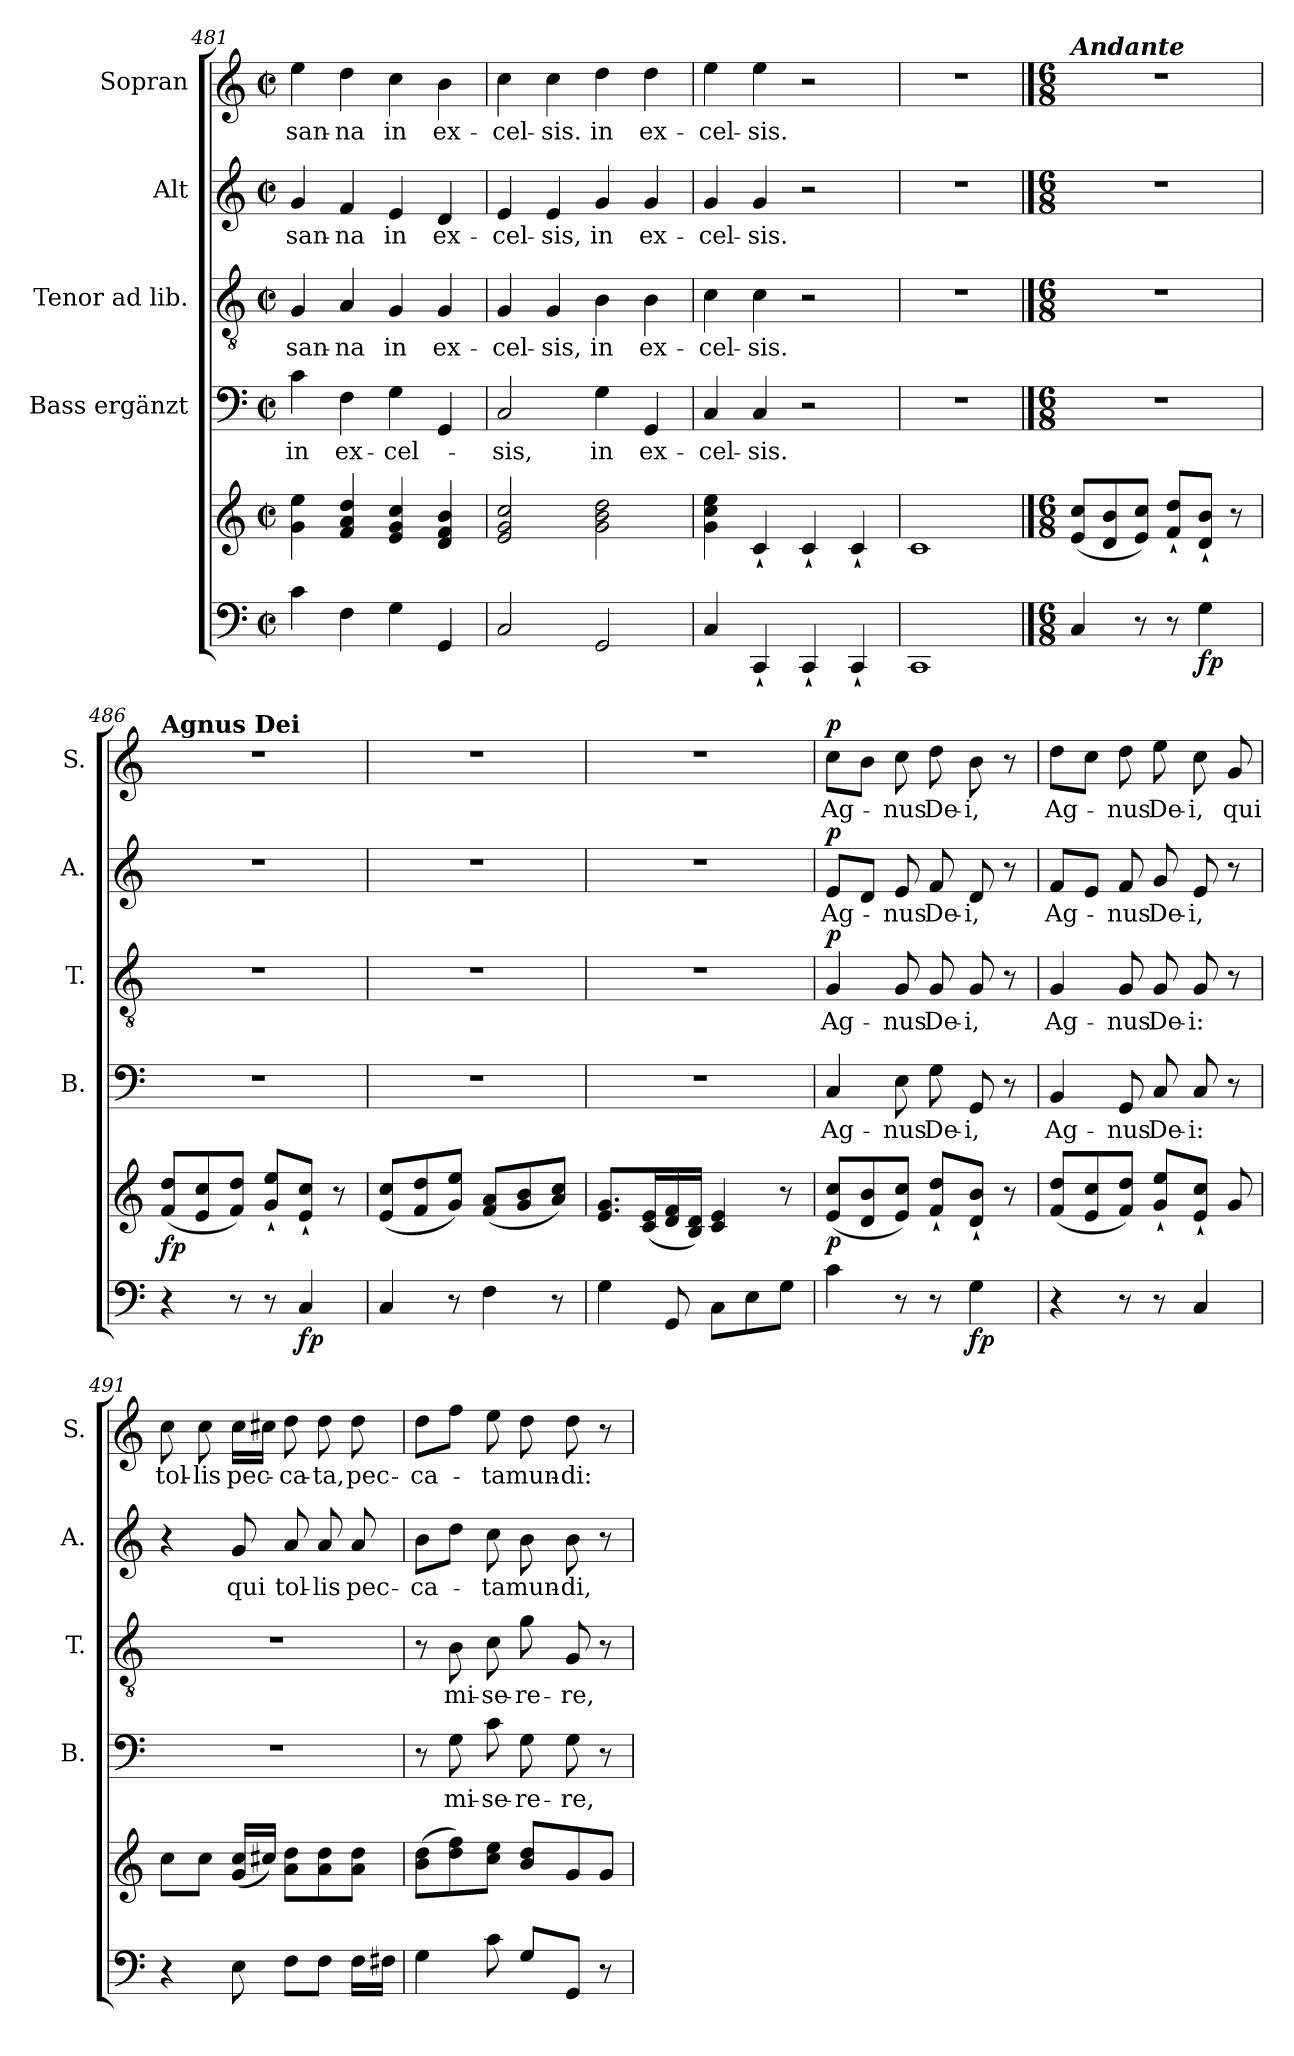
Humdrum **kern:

**kern	**kern	**dynam	**kern	**text	**kern	**text	**dynam	**kern	**text	**dynam	**kern	**text	**dynam
*part5	*part5	*part5	*part4	*part4	*part3	*part3	*part3	*part2	*part2	*part2	*part1	*part1	*part1
*staff6	*staff5	*staff5/6	*staff4	*staff4	*staff3	*staff3	*staff3	*staff2	*staff2	*staff2	*staff1	*staff1	*staff1
*	*	*	*I"Bass ergänzt	*	*I"Tenor ad lib.	*	*	*I"Alt	*	*	*I"Sopran	*	*
*	*	*	*I'B.	*	*I'T.	*	*	*I'A.	*	*	*I'S.	*	*
*clefF4	*clefG2	*	*clefF4	*	*clefGv2	*	*	*clefG2	*	*	*clefG2	*	*
*k[]	*k[]	*	*k[]	*	*k[]	*	*	*k[]	*	*	*k[]	*	*
*C:	*C:	*	*C:	*	*C:	*	*	*C:	*	*	*C:	*	*
*M2/2	*M2/2	*	*M2/2	*	*M2/2	*	*	*M2/2	*	*	*M2/2	*	*
*met(c|)	*met(c|)	*	*met(c|)	*	*met(c|)	*	*	*met(c|)	*	*	*met(c|)	*	*
=481	=481	=481	=481	=481	=481	=481	=481	=481	=481	=481	=481	=481	=481
!	!	!	!	!LO:LY:b	!	!LO:LY:b	!	!	!LO:LY:b	!	!	!LO:LY:b	!
4c\	4g\ 4ee\	.	4c\	in	4G/	-san-	.	4g/	-san-	.	4ee\	-san-	.
!	!	!	!	!LO:LY:b	!	!LO:LY:b	!	!	!LO:LY:b	!	!	!LO:LY:b	!
4F\	4f/ 4a/ 4dd/	.	4F\	ex-	4A/	-na	.	4f/	-na	.	4dd\	-na	.
!	!	!	!	!LO:LY:b	!	!LO:LY:b	!	!	!LO:LY:b	!	!	!LO:LY:b	!
4G\	4e/ 4g/ 4cc/	.	4G\	-cel-	4G/	in	.	4e/	in	.	4cc\	in	.
!	!	!	!	!	!	!LO:LY:b	!	!	!LO:LY:b	!	!	!LO:LY:b	!
4GG/	4d/ 4f/ 4b/	.	4GG/	.	4G/	ex-	.	4d/	ex-	.	4b\	ex-	.
=482	=482	=482	=482	=482	=482	=482	=482	=482	=482	=482	=482	=482	=482
!	!	!	!	!LO:LY:b	!	!LO:LY:b	!	!	!LO:LY:b	!	!	!LO:LY:b	!
2C/	2e/ 2g/ 2cc/	.	2C/	-sis,	4G/	-cel-	.	4e/	-cel-	.	4cc\	-cel-	.
!	!	!	!	!	!	!LO:LY:b	!	!	!LO:LY:b	!	!	!LO:LY:b	!
.	.	.	.	.	4G/	-sis,	.	4e/	-sis,	.	4cc\	-sis.	.
!	!	!	!	!LO:LY:b	!	!LO:LY:b	!	!	!LO:LY:b	!	!	!LO:LY:b	!
2GG/	2g\ 2b\ 2dd\	.	4G\	in	4B\	in	.	4g/	in	.	4dd\	in	.
!	!	!	!	!LO:LY:b	!	!LO:LY:b	!	!	!LO:LY:b	!	!	!LO:LY:b	!
.	.	.	4GG/	ex-	4B\	ex-	.	4g/	ex-	.	4dd\	ex-	.
=483	=483	=483	=483	=483	=483	=483	=483	=483	=483	=483	=483	=483	=483
!	!	!	!	!LO:LY:b	!	!LO:LY:b	!	!	!LO:LY:b	!	!	!LO:LY:b	!
4C/	4g\ 4cc\ 4ee\	.	4C/	-cel-	4c\	-cel-	.	4g/	-cel-	.	4ee\	-cel-	.
!	!	!	!	!LO:LY:b	!	!LO:LY:b	!	!	!LO:LY:b	!	!	!LO:LY:b	!
4CC`</	4c`</	.	4C/	-sis.	4c\	-sis.	.	4g/	-sis.	.	4ee\	-sis.	.
4CC`</	4c`</	.	2r	.	2r	.	.	2r	.	.	2r	.	.
4CC`</	4c`</	.	.	.	.	.	.	.	.	.	.	.	.
=484	=484	=484	=484	=484	=484	=484	=484	=484	=484	=484	=484	=484	=484
1CC	1c	.	1r	.	1r	.	.	1r	.	.	1r	.	.
!!LO:PB:g=z
==485	==485	==485	==485	==485	==485	==485	==485	==485	==485	==485	==485	==485	==485
*M6/8	*M6/8	*	*M6/8	*	*M6/8	*	*	*M6/8	*	*	*M6/8	*	*
!	!	!	!	!	!	!	!	!	!	!	!LO:TX:a:Bi:t=Andante	!	!
!	!	!LO:DY:b=2	!	!	!	!	!	!	!	!	!	!	!
!	!	!LO:DY:n=1:b	!	!	!	!	!	!	!	!	!	!	!
4C/	(<8e/ 8cc/L	p fp	2.r	.	2.r	.	.	2.r	.	.	2.r	.	.
.	8d/ 8b/	.	.	.	.	.	.	.	.	.	.	.	.
8r	8e/ 8cc/J)	.	.	.	.	.	.	.	.	.	.	.	.
8r	8f/`< 8dd/`<L	.	.	.	.	.	.	.	.	.	.	.	.
!	!	!LO:DY:n=2:b=2	!	!	!	!	!	!	!	!	!	!	!
4G\	8d/`< 8b/`<J	fp	.	.	.	.	.	.	.	.	.	.	.
.	8r	.	.	.	.	.	.	.	.	.	.	.	.
=486	=486	=486	=486	=486	=486	=486	=486	=486	=486	=486	=486	=486	=486
!	!	!	!	!	!	!	!	!	!	!	!LO:TX:a:B:t=Agnus Dei	!	!
!	!	!LO:DY:b	!	!	!	!	!	!	!	!	!	!	!
4r	(<8f/ 8dd/L	fp	2.r	.	2.r	.	.	2.r	.	.	2.r	.	.
.	8e/ 8cc/	.	.	.	.	.	.	.	.	.	.	.	.
8r	8f/ 8dd/J)	.	.	.	.	.	.	.	.	.	.	.	.
8r	8g/`< 8ee/`<L	.	.	.	.	.	.	.	.	.	.	.	.
!	!	!LO:DY:b=2	!	!	!	!	!	!	!	!	!	!	!
4C/	8e/`< 8cc/`<J	fp	.	.	.	.	.	.	.	.	.	.	.
.	8r	.	.	.	.	.	.	.	.	.	.	.	.
=487	=487	=487	=487	=487	=487	=487	=487	=487	=487	=487	=487	=487	=487
4C/	(<8e/ 8cc/L	.	2.r	.	2.r	.	.	2.r	.	.	2.r	.	.
.	8f/ 8dd/	.	.	.	.	.	.	.	.	.	.	.	.
8r	8g/ 8ee/J)	.	.	.	.	.	.	.	.	.	.	.	.
4F\	(<8f/ 8a/L	.	.	.	.	.	.	.	.	.	.	.	.
.	8g/ 8b/	.	.	.	.	.	.	.	.	.	.	.	.
8r	8a/ 8cc/J)	.	.	.	.	.	.	.	.	.	.	.	.
=488	=488	=488	=488	=488	=488	=488	=488	=488	=488	=488	=488	=488	=488
4G\	8.e/ 8.g/L	.	2.r	.	2.r	.	.	2.r	.	.	2.r	.	.
.	(<16c/ 16e/L	.	.	.	.	.	.	.	.	.	.	.	.
8GG/	16d/ 16f/	.	.	.	.	.	.	.	.	.	.	.	.
.	16B/ 16d/JJ)	.	.	.	.	.	.	.	.	.	.	.	.
8C\L	4c/ 4e/	.	.	.	.	.	.	.	.	.	.	.	.
8E\	.	.	.	.	.	.	.	.	.	.	.	.	.
8G\J	8r	.	.	.	.	.	.	.	.	.	.	.	.
=489	=489	=489	=489	=489	=489	=489	=489	=489	=489	=489	=489	=489	=489
!	!	!LO:DY:b	!	!LO:LY:b	!	!LO:LY:b	!LO:DY:a	!	!LO:LY:b	!LO:DY:a	!	!LO:LY:b	!LO:DY:a
4c\	(<8e/ 8cc/L	p	4C/	Ag-	4G/	Ag-	p	8e/L	Ag-	p	8cc\L	Ag-	p
.	8d/ 8b/	.	.	.	.	.	.	8d/J	.	.	8b\J	.	.
!	!	!	!	!LO:LY:b	!	!LO:LY:b	!	!	!LO:LY:b	!	!	!LO:LY:b	!
8r	8e/ 8cc/J)	.	8E\	-nus	8G/	-nus	.	8e/	-nus	.	8cc\	-nus	.
!	!	!	!	!LO:LY:b	!	!LO:LY:b	!	!	!LO:LY:b	!	!	!LO:LY:b	!
8r	8f/`< 8dd/`<L	.	8G\	De-	8G/	De-	.	8f/	De-	.	8dd\	De-	.
!	!	!LO:DY:b=2	!	!LO:LY:b	!	!LO:LY:b	!	!	!LO:LY:b	!	!	!LO:LY:b	!
4G\	8d/`< 8b/`<J	fp	8GG/	-i,	8G/	-i,	.	8d/	-i,	.	8b\	-i,	.
.	8r	.	8r	.	8r	.	.	8r	.	.	8r	.	.
!!LO:LB:g=z
=490	=490	=490	=490	=490	=490	=490	=490	=490	=490	=490	=490	=490	=490
!	!	!	!	!LO:LY:b	!	!LO:LY:b	!	!	!LO:LY:b	!	!	!LO:LY:b	!
4r	(<8f/ 8dd/L	.	4BB/	Ag-	4G/	Ag-	.	8f/L	Ag-	.	8dd\L	Ag-	.
.	8e/ 8cc/	.	.	.	.	.	.	8e/J	.	.	8cc\J	.	.
!	!	!	!	!LO:LY:b	!	!LO:LY:b	!	!	!LO:LY:b	!	!	!LO:LY:b	!
8r	8f/ 8dd/J)	.	8GG/	-nus	8G/	-nus	.	8f/	-nus	.	8dd\	-nus	.
!	!	!	!	!LO:LY:b	!	!LO:LY:b	!	!	!LO:LY:b	!	!	!LO:LY:b	!
8r	8g/`< 8ee/`<L	.	8C/	De-	8G/	De-	.	8g/	De-	.	8ee\	De-	.
!	!	!	!	!LO:LY:b	!	!LO:LY:b	!	!	!LO:LY:b	!	!	!LO:LY:b	!
4C/	8e/`< 8cc/`<J	.	8C/	-i:	8G/	-i:	.	8e/	-i,	.	8cc\	-i,	.
!	!	!	!	!	!	!	!	!	!	!	!	!LO:LY:b	!
.	8g/	.	8r	.	8r	.	.	8r	.	.	8g/	qui	.
=491	=491	=491	=491	=491	=491	=491	=491	=491	=491	=491	=491	=491	=491
!	!	!	!	!	!	!	!	!	!	!	!	!LO:LY:b	!
4r	8cc\L	.	2.r	.	2.r	.	.	4r	.	.	8cc\	tol-	.
!	!	!	!	!	!	!	!	!	!	!	!	!LO:LY:b	!
.	8cc\J	.	.	.	.	.	.	.	.	.	8cc\	-lis	.
!	!	!	!	!	!	!	!	!	!LO:LY:b	!	!	!LO:LY:b	!
8E\	(<16g/ 16cc/LL	.	.	.	.	.	.	8g/	qui	.	16cc\LL	pec-	.
.	16cc#X/JJ)	.	.	.	.	.	.	.	.	.	16cc#X\JJ	.	.
!	!	!	!	!	!	!	!	!	!LO:LY:b	!	!	!LO:LY:b	!
8F\L	8a\ 8dd\L	.	.	.	.	.	.	8a/	tol-	.	8dd\	-ca-	.
!	!	!	!	!	!	!	!	!	!LO:LY:b	!	!	!LO:LY:b	!
8F\J	8a\ 8dd\	.	.	.	.	.	.	8a/	-lis	.	8dd\	-ta,	.
!	!	!	!	!	!	!	!	!	!LO:LY:b	!	!	!LO:LY:b	!
16F\LL	8a\ 8dd\J	.	.	.	.	.	.	8a/	pec-	.	8dd\	pec-	.
16F#X\JJ	.	.	.	.	.	.	.	.	.	.	.	.	.
=492	=492	=492	=492	=492	=492	=492	=492	=492	=492	=492	=492	=492	=492
!	!	!	!	!	!	!	!	!	!LO:LY:b	!	!	!LO:LY:b	!
4G\	(>8b\ 8dd\L	.	8r	.	8r	.	.	8b\L	-ca-	.	8dd\L	-ca-	.
!	!	!	!	!LO:LY:b	!	!LO:LY:b	!	!	!	!	!	!	!
.	8dd\ 8ff\)	.	8G\	mi-	8B\	mi-	.	8dd\J	.	.	8ff\J	.	.
!	!	!	!	!LO:LY:b	!	!LO:LY:b	!	!	!LO:LY:b	!	!	!LO:LY:b	!
8c\	8cc\ 8ee\J	.	8c\	-se-	8c\	-se-	.	8cc\	-ta	.	8ee\	-ta	.
!	!	!	!	!LO:LY:b	!	!LO:LY:b	!	!	!LO:LY:b	!	!	!LO:LY:b	!
8G/L	8b/ 8dd/L	.	8G\	-re-	8g\	-re-	.	8b\	mun-	.	8dd\	mun-	.
!	!	!	!	!LO:LY:b	!	!LO:LY:b	!	!	!LO:LY:b	!	!	!LO:LY:b	!
8GG/J	8g/	.	8G\	-re,	8G/	-re,	.	8b\	-di,	.	8dd\	-di:	.
8r	8g/J	.	8r	.	8r	.	.	8r	.	.	8r	.	.
=	=	=	=	=	=	=	=	=	=	=	=	=	=
*-	*-	*-	*-	*-	*-	*-	*-	*-	*-	*-	*-	*-	*-
